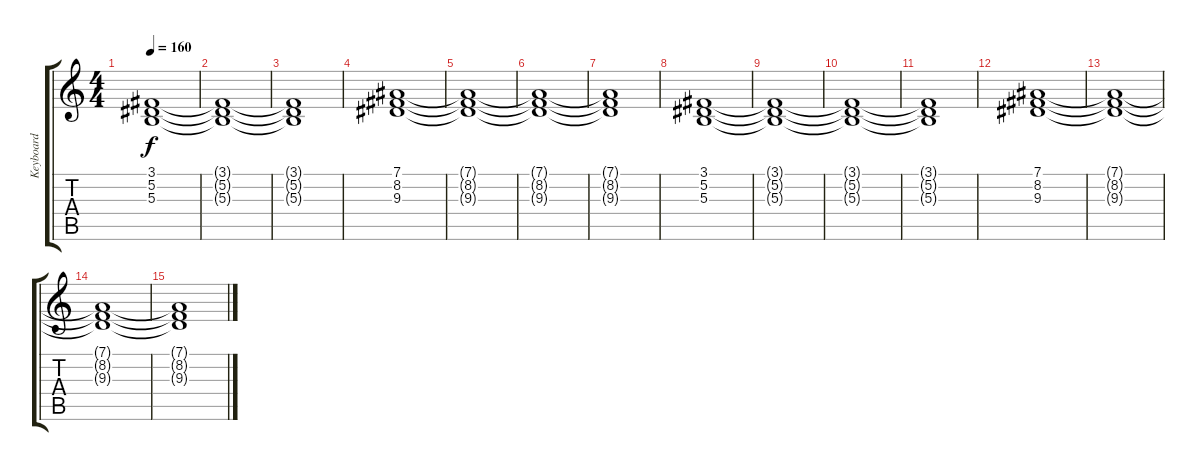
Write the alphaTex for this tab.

\track ("Keyboard" "Keyboard") {instrument stringensemble1}
\staff {score tabs}
\tuning (Eb4 Bb3 Gb3 Db3 Ab2 Eb2) {hide}
\ts (4 4)
\tempo 160
\clef g2
\ks c
(3.1{t} 5.2{t} 5.3{t}).1{dy f} |
(3.1{t} 5.2{t} 5.3{t}).1 |
(3.1{t} 5.2{t} 5.3{t}).1 |
(7.1 8.2 9.3).1 |
(7.1{t} 8.2{t} 9.3{t}).1 |
(7.1{t} 8.2{t} 9.3{t}).1 |
(7.1{t} 8.2{t} 9.3{t}).1 |
(3.1 5.2 5.3).1{instrument stringensemble1} |
(3.1{t} 5.2{t} 5.3{t}).1 |
(3.1{t} 5.2{t} 5.3{t}).1 |
(3.1{t} 5.2{t} 5.3{t}).1 |
(7.1 8.2 9.3).1 |
(7.1{t} 8.2{t} 9.3{t}).1 |
(7.1{t} 8.2{t} 9.3{t}).1 |
(7.1{t} 8.2{t} 9.3{t}).1
